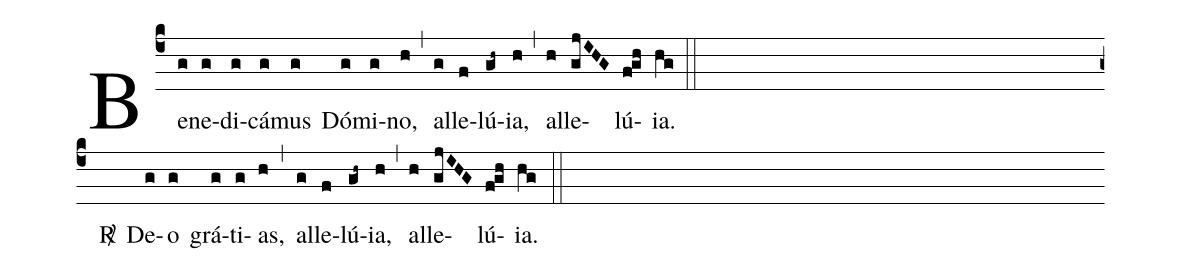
%%
(c4)Be(g)ne(g)di(g)cá(g)mus(g) Dó(g)mi(g)no,(h) (,) al(g)le(f)lú(gh~)ia,(h) (,) al(h)le(gjIHG)lú(fgh)ia.(hg) (::Z)

<v>\Rbar</v>() De(g)o(g) grá(g)ti(g)as,(h) (,) al(g)le(f)lú(gh~)ia,(h) (,) al(h)le(gjIHG)lú(fgh)ia.(hg) (::)
